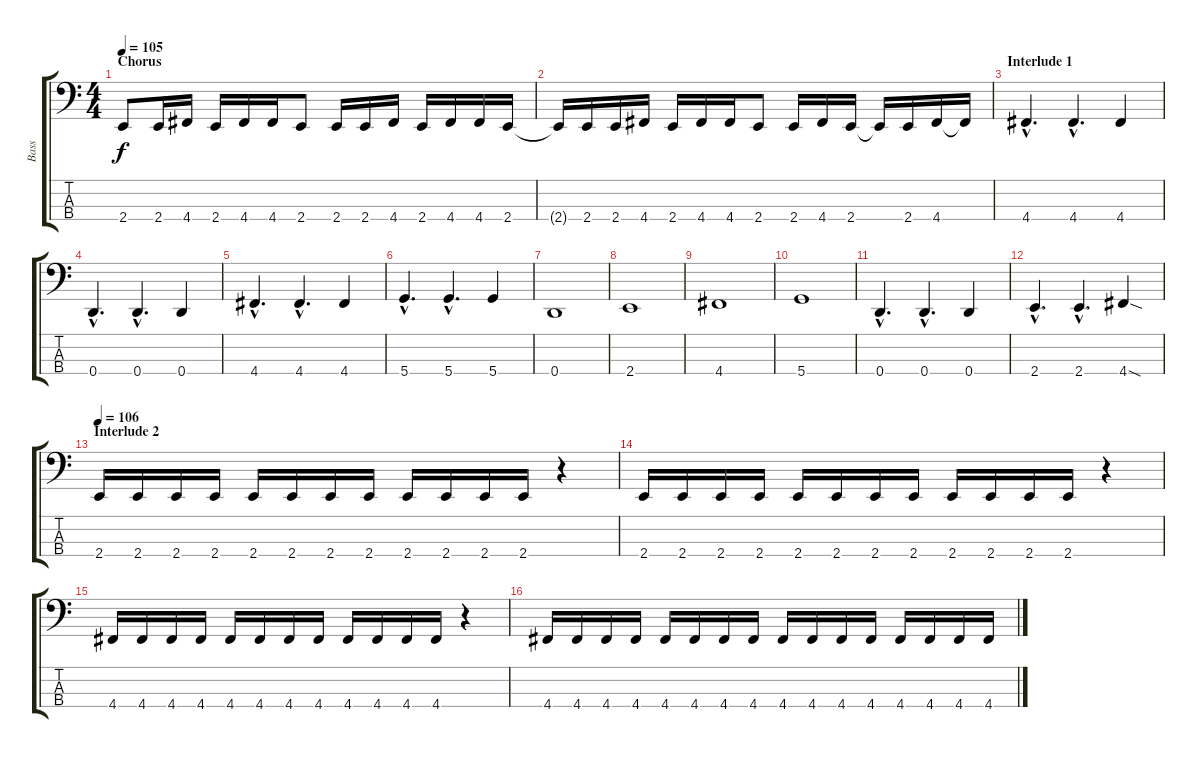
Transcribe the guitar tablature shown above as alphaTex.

\track ("Bass" "Bass") {instrument electricbassfinger}
\staff {score tabs}
\tuning (G2 D2 A1 D1) {hide}
\ts (4 4)
\section ("" "Chorus")
\tempo 105
\clef f4
\ks c
2.4.8{dy f} 2.4.16 4.4.16 2.4.16 4.4.16 4.4.16 2.4.8 2.4.16 2.4.16 4.4.16 2.4.16 4.4.16 4.4.16 2.4.16 |
2.4{t}.16 2.4.16 2.4.16 4.4.16 2.4.16 4.4.16 4.4.16 2.4.8 2.4.16 4.4.16 2.4.16 2.4{t}.16 2.4.16 4.4.16 4.4{t}.16 |
\section ("" "Interlude 1")
4.4{hac}.4{d volume 13} 4.4{hac}.4{d} 4.4.4 |
0.4{hac}.4{d} 0.4{hac}.4{d} 0.4.4 |
4.4{hac}.4{d} 4.4{hac}.4{d} 4.4.4 |
5.4{hac}.4{d} 5.4{hac}.4{d} 5.4.4 |
0.4.1{volume 16} |
2.4.1 |
4.4.1 |
5.4.1 |
0.4{hac}.4{d} 0.4{hac}.4{d} 0.4.4 |
2.4{hac}.4{d} 2.4{hac}.4{d} 4.4{sod}.4 |
\section ("" "Interlude 2")
\tempo 106
2.4.16 2.4.16 2.4.16 2.4.16 2.4.16 2.4.16 2.4.16 2.4.16 2.4.16 2.4.16 2.4.16 2.4.16 r.4 |
2.4.16 2.4.16 2.4.16 2.4.16 2.4.16 2.4.16 2.4.16 2.4.16 2.4.16 2.4.16 2.4.16 2.4.16 r.4 |
4.4.16 4.4.16 4.4.16 4.4.16 4.4.16 4.4.16 4.4.16 4.4.16 4.4.16 4.4.16 4.4.16 4.4.16 r.4 |
4.4.16 4.4.16 4.4.16 4.4.16 4.4.16 4.4.16 4.4.16 4.4.16 4.4.16 4.4.16 4.4.16 4.4.16 4.4.16 4.4.16 4.4.16 4.4.16
